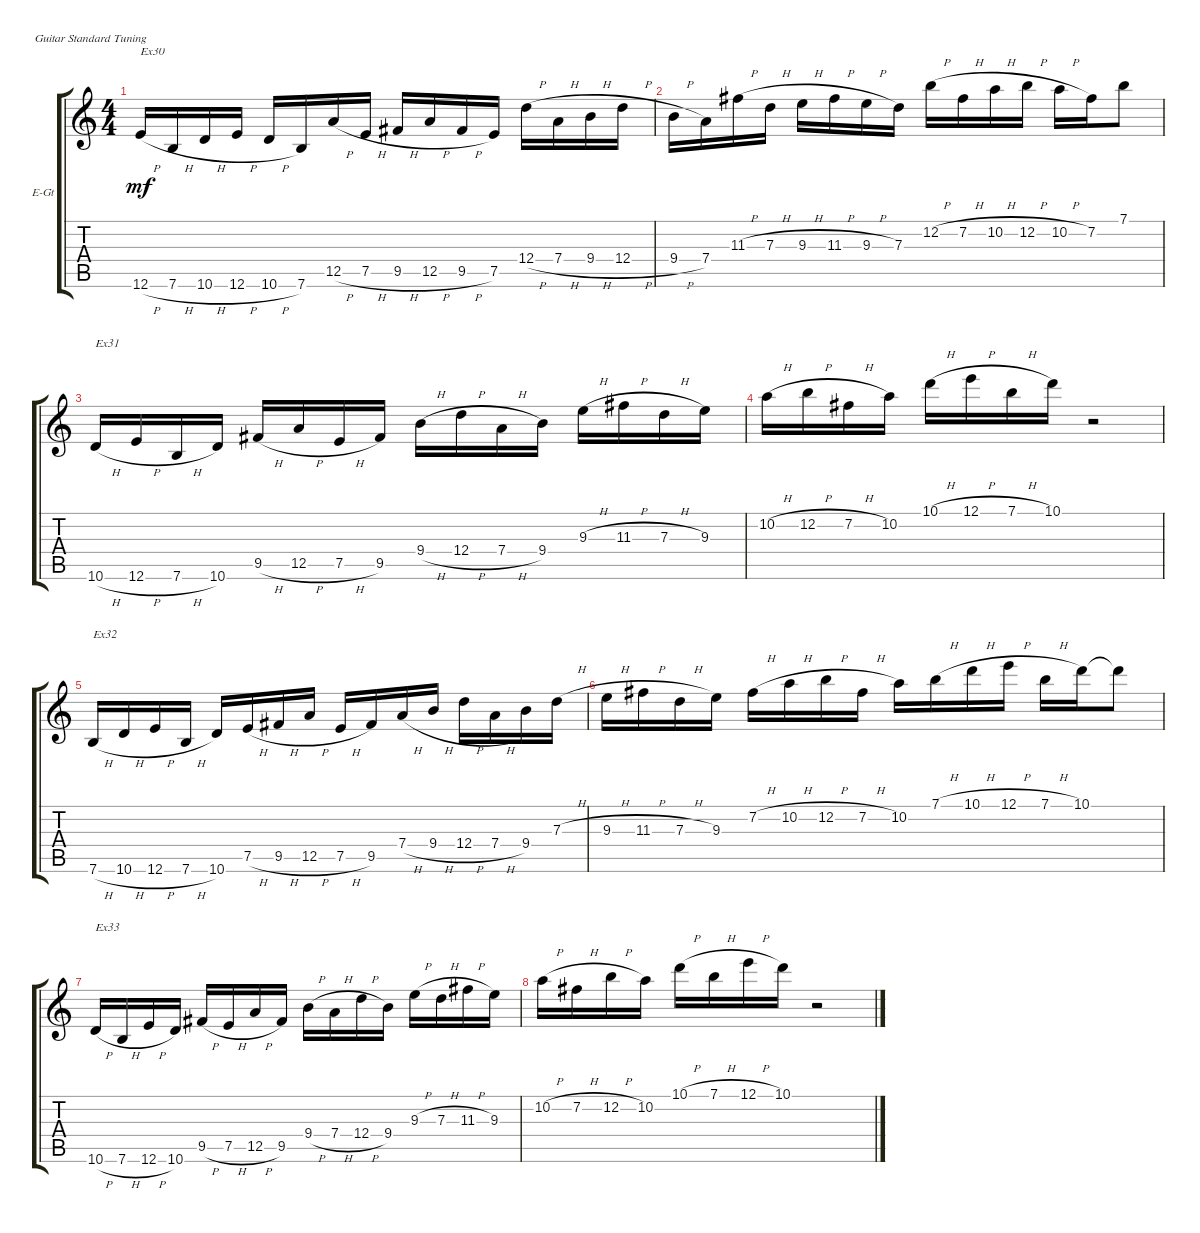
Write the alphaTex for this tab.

\defaultSystemsLayout 4
\bracketExtendMode groupsimilarinstruments
\firstSystemTrackNameOrientation horizontal
\otherSystemsTrackNameOrientation horizontal
\track ("Electric Guitar" "E-Gt") {instrument overdrivenguitar}
\staff {score tabs}
\tuning (E4 B3 G3 D3 A2 E2)
\ts (4 4)
\tempo (125 hide)
\clef g2
\ks c
12.6{h}.16{txt "Ex30" dy mf} 7.6{h}.16 10.6{h}.16 12.6{h}.16 10.6{h}.16 7.6.16 12.5{h}.16 7.5{h}.16 9.5{h}.16 12.5{h}.16 9.5{h}.16 7.5.16 12.4{h}.16 7.4{h}.16 9.4{h}.16 12.4{h}.16 |
9.4{h}.16 7.4.16 11.3{h}.16 7.3{h}.16 9.3{h}.16 11.3{h}.16 9.3{h}.16 7.3.16 12.2{h}.16 7.2{h}.16 10.2{h}.16 12.2{h}.16 10.2{h}.16 7.2.16 7.1.8 |
10.6{h}.16{txt "Ex31"} 12.6{h}.16 7.6{h}.16 10.6.16 9.5{h}.16 12.5{h}.16 7.5{h}.16 9.5.16 9.4{h}.16 12.4{h}.16 7.4{h}.16 9.4.16 9.3{h}.16 11.3{h}.16 7.3{h}.16 9.3.16 |
10.2{h}.16 12.2{h}.16 7.2{h}.16 10.2.16 10.1{h}.16 12.1{h}.16 7.1{h}.16 10.1.16 r.2 |
7.6{h}.16{txt "Ex32"} 10.6{h}.16 12.6{h}.16 7.6{h}.16 10.6.16 7.5{h}.16 9.5{h}.16 12.5{h}.16 7.5{h}.16 9.5.16 7.4{h}.16 9.4{h}.16 12.4{h}.16 7.4{h}.16 9.4.16 7.3{h}.16 |
9.3{h}.16 11.3{h}.16 7.3{h}.16 9.3.16 7.2{h}.16 10.2{h}.16 12.2{h}.16 7.2{h}.16 10.2.16 7.1{h}.16 10.1{h}.16 12.1{h}.16 7.1{h}.16 10.1.16 10.1{t}.8 |
10.6{h}.16{txt "Ex33"} 7.6{h}.16 12.6{h}.16 10.6.16 9.5{h}.16 7.5{h}.16 12.5{h}.16 9.5.16 9.4{h}.16 7.4{h}.16 12.4{h}.16 9.4.16 9.3{h}.16 7.3{h}.16 11.3{h}.16 9.3.16 |
10.2{h}.16 7.2{h}.16 12.2{h}.16 10.2.16 10.1{h}.16 7.1{h}.16 12.1{h}.16 10.1.16 r.2
